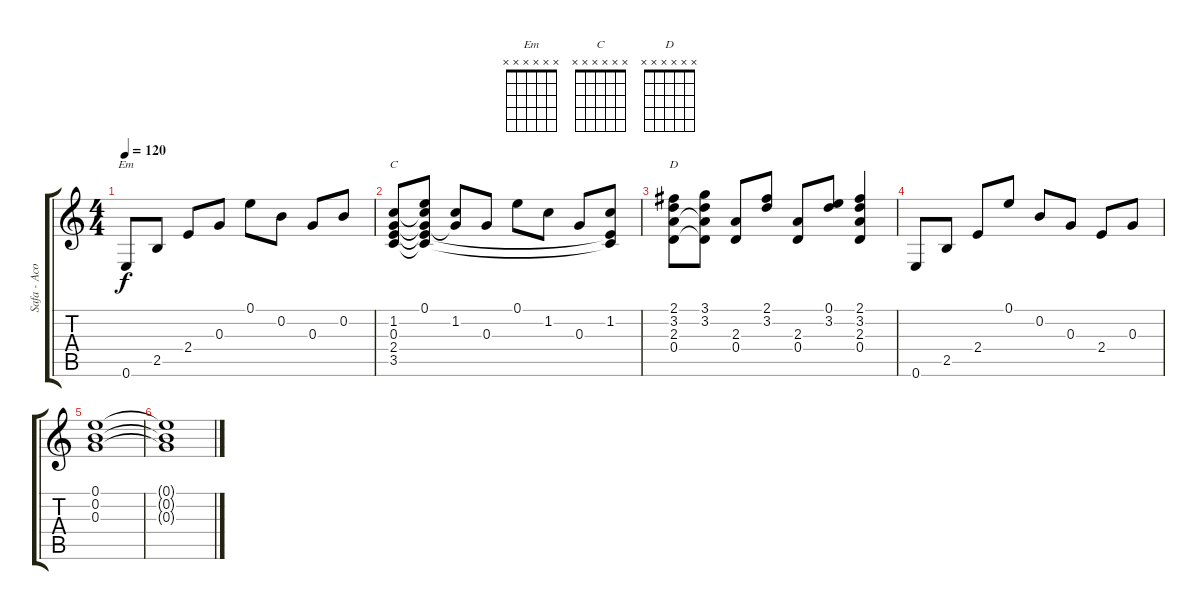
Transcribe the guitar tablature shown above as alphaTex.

\track ("Safa - Acoustic Guitar" "Safa - Aco") {instrument acousticguitarsteel}
\staff {score tabs}
\tuning (E4 B3 G3 D3 A2 E2) {hide}
\chord ("Em" x x x x x x) {firstfret 0}
\chord ("C" x x x x x x) {firstfret 0}
\chord ("D" x x x x x x) {firstfret 0}
\ts (4 4)
\tempo 120
\clef g2
\ks c
0.6.8{ch "Em" dy f} 2.5.8 2.4.8 0.3.8 0.1.8 0.2.8 0.3.8 0.2.8 |
(1.2 0.3 2.4 3.5).8{ch "C"} (0.1 1.2{t} 0.3{t} 2.4{t} 3.5{t}).8 (1.2 0.3{t}).8 0.3.8 0.1.8 1.2.8 0.3.8 (1.2 2.4{t} 3.5{t}).8 |
(2.1 3.2 2.3 0.4).8{ch "D"} (3.1 3.2 2.3{t} 0.4{t}).8 (2.3 0.4).8 (2.1 3.2).8 (2.3 0.4).8 (0.1 3.2).8 (2.1 3.2 2.3 0.4).4 |
0.6.8 2.5.8 2.4.8 0.1.8 0.2.8 0.3.8 2.4.8 0.3.8 |
(0.1 0.2 0.3).1 |
(0.1{t} 0.2{t} 0.3{t}).1
